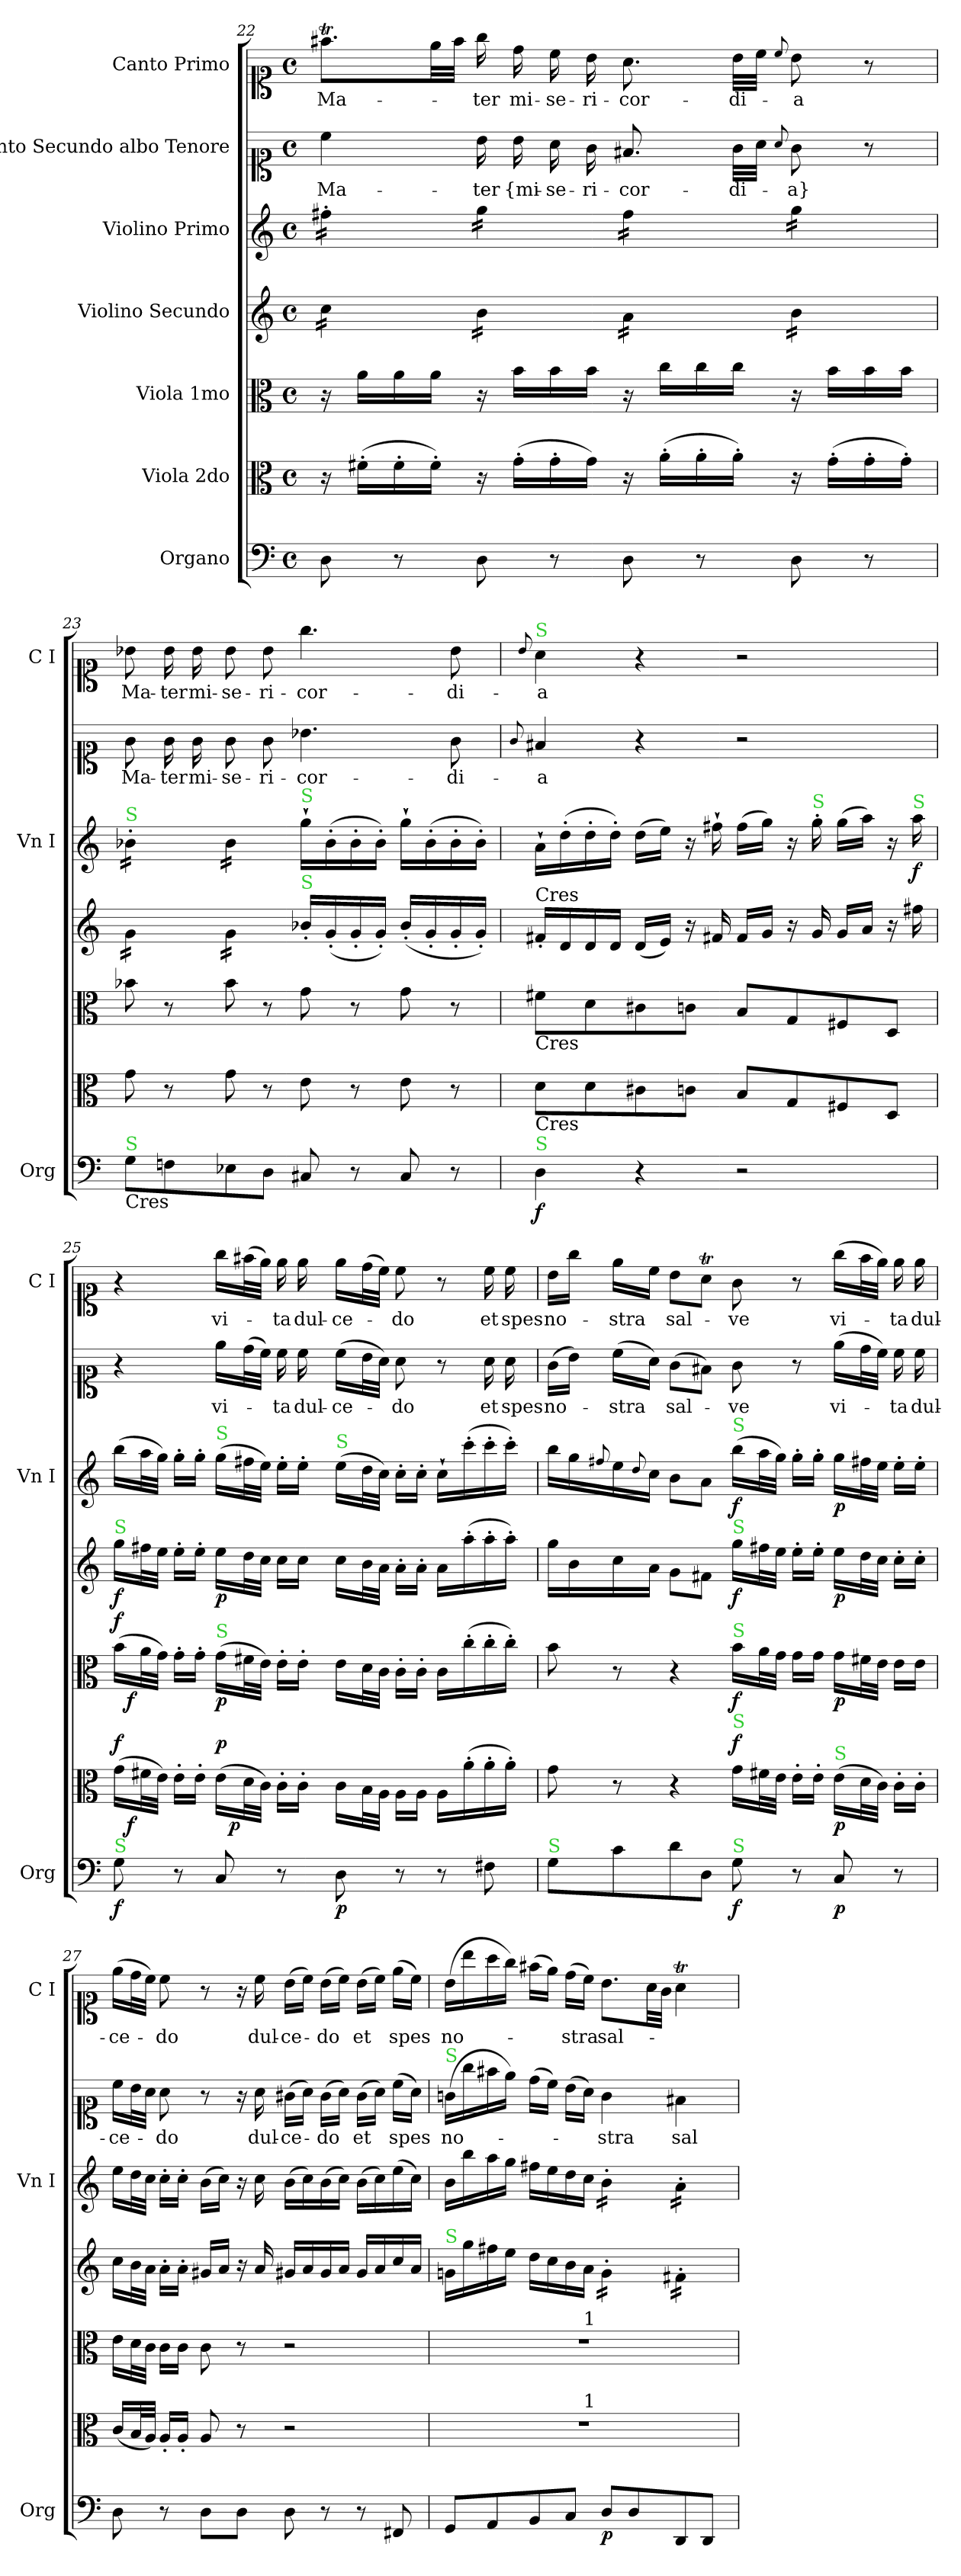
**kern	**dynam	**kern	**dynam	**kern	**dynam	**kern	**dynam	**kern	**dynam	**kern	**text	**kern	**text
*part7	*part7	*part6	*part6	*part5	*part5	*part4	*part4	*part3	*part3	*part2	*part2	*part1	*part1
*staff7	*staff7	*staff6	*staff6	*staff5	*staff5	*staff4	*staff4	*staff3	*staff3	*staff2	*staff2	*staff1	*staff1
*I"Organo	*	*I"Viola 2do	*	*I"Viola 1mo	*	*I"Violino Secundo	*	*I"Violino Primo	*	*I"Canto Secundo albo Tenore	*	*I"Canto Primo	*
*I'Org	*	*	*	*	*	*	*	*I'Vn I	*	*	*	*I'C I	*
*clefF4	*	*clefC3	*	*clefC3	*	*clefG2	*	*clefG2	*	*clefC1	*	*clefC1	*
*k[]	*	*k[]	*	*k[]	*	*k[]	*	*k[]	*	*k[]	*	*k[]	*
*C:	*	*C:	*	*C:	*	*C:	*	*C:	*	*C:	*	*C:	*
*M4/4	*	*M4/4	*	*M4/4	*	*M4/4	*	*M4/4	*	*M4/4	*	*M4/4	*
*met(c)	*	*met(c)	*	*met(c)	*	*met(c)	*	*met(c)	*	*met(c)	*	*met(c)	*
=22	=22	=22	=22	=22	=22	=22	=22	=22	=22	=22	=22	=22	=22
!	!	!	!	!	!	!	!	!LO:TX:a:color=limegreen:t=S	!	!	!	!	!
*	*	*	*	*	*	*tremolo	*	*	*	*	*	*	*
*	*	*	*	*	*	*	*	*tremolo	*	*	*	*	*
8D\	.	16r	.	16r	.	16cc\LL	.	16ff#X'\LL	.	4cc\	Ma-	8.ff#Xt\L	Ma-
.	.	(16f#X'\LL	.	16a\LL	.	16cc\	.	16ff#X'\	.	.	.	.	.
8r	.	16f#'\	.	16a\	.	16cc\	.	16ff#X'\	.	.	.	.	.
.	.	16f#'\JJ)	.	16a\JJ	.	16cc\JJ	.	16ff#X'\JJ	.	.	.	32ee\LL	.
.	.	.	.	.	.	.	.	.	.	.	.	32ff#\JJJ	.
8D\	.	16r	.	16r	.	16b\LL	.	16gg\LL	.	16b\	-ter	16gg\	-ter
.	.	(16g'\LL	.	16b\LL	.	16b\	.	16gg\	.	16b\	{mi-	16dd\	mi-
8r	.	16g'\	.	16b\	.	16b\	.	16gg\	.	16a\	-se-	16cc\	-se-
.	.	16g\JJ)	.	16b\JJ	.	16b\JJ	.	16gg\JJ	.	16g\	-ri-	16b\	-ri-
8D\	.	16r	.	16r	.	16a\LL	.	16ff#\LL	.	8.f#X/	-cor-	8.a\	-cor-
.	.	(16a'\LL	.	16cc\LL	.	16a\	.	16ff#\	.	.	.	.	.
8r	.	16a'\	.	16cc\	.	16a\	.	16ff#\	.	.	.	.	.
.	.	16a'\JJ)	.	16cc\JJ	.	16a\JJ	.	16ff#\JJ	.	32g\LLL	-di-	32b\LLL	-di-
.	.	.	.	.	.	.	.	.	.	32a\JJJ	.	32cc\JJJ	.
.	.	.	.	.	.	.	.	.	.	8qqa/	.	8qqcc/	.
8D\	.	16r	.	16r	.	16b\LL	.	16gg\LL	.	8g\	-a}	8b\	-a
.	.	(16g'\LL	.	16b\LL	.	16b\	.	16gg\	.	.	.	.	.
8r	.	16g'\	.	16b\	.	16b\	.	16gg\	.	8r	.	8r	.
.	.	16g'\JJ)	.	16b\JJ	.	16b\JJ	.	16gg\JJ	.	.	.	.	.
=23	=23	=23	=23	=23	=23	=23	=23	=23	=23	=23	=23	=23	=23
!	!	!	!	!	!	!	!	!LO:TX:a:color=limegreen:t=S	!	!	!	!	!
!LO:TX:b:t=Cres	!	!	!	!	!	!	!	!	!	!	!	!	!
!LO:TX:a:color=limegreen:t=S	!	!	!	!	!	!	!	!	!	!	!	!	!
8G\L	.	8g\	.	8b-X\	.	16g\LL	.	16b-X'\LL	.	8g\	Ma-	8b-X\	Ma-
.	.	.	.	.	.	16g\	.	16b-X'\	.	.	.	.	.
8Fn\	.	8r	.	8r	.	16g\	.	16b-X'\	.	16g\	-ter	16b-\	-ter
.	.	.	.	.	.	16g\JJ	.	16b-X'\JJ	.	16g\	mi-	16b-\	mi-
8E-X\	.	8g\	.	8b-\	.	16g\LL	.	16b-\LL	.	8g\	-se-	8b-\	-se-
.	.	.	.	.	.	16g\	.	16b-\	.	.	.	.	.
8D\J	.	8r	.	8r	.	16g\	.	16b-\	.	8g\	-ri-	8b-\	-ri-
.	.	.	.	.	.	16g\JJ	.	16b-\JJ	.	.	.	.	.
*	*	*	*	*	*	*	*	*Xtremolo	*	*	*	*	*
*	*	*	*	*	*	*Xtremolo	*	*	*	*	*	*	*
!	!	!	!	!	!	!	!	!LO:TX:a:color=limegreen:t=S	!	!	!	!	!
!	!	!	!	!	!	!LO:TX:a:color=limegreen:t=S	!	!	!	!	!	!	!
8C#X/	.	8e\	.	8g\	.	16b-X'/LL	.	16gg`\LL	.	4.b-X\	-cor-	4.gg\	-cor-
.	.	.	.	.	.	(16g'/	.	(16b-'\	.	.	.	.	.
8r	.	8r	.	8r	.	16g'/	.	16b-'\	.	.	.	.	.
.	.	.	.	.	.	16g'/JJ)	.	16b-'\JJ)	.	.	.	.	.
8C#/	.	8e\	.	8g\	.	(16b-'/LL	.	16gg`\LL	.	.	.	.	.
.	.	.	.	.	.	16g'/	.	(16b-'\	.	.	.	.	.
8r	.	8r	.	8r	.	16g'/	.	16b-'\	.	8g\	-di-	8b-\	-di-
.	.	.	.	.	.	16g'/JJ)	.	16b-'\JJ)	.	.	.	.	.
=24	=24	=24	=24	=24	=24	=24	=24	=24	=24	=24	=24	=24	=24
.	.	.	.	.	.	.	.	.	.	8qqg/	.	8qqb/	.
!	!	!	!	!	!	!	!	!	!	!	!	!LO:TX:a:color=limegreen:t=S	!
!	!	!	!	!	!	!LO:TX:a:t=Cres	!	!	!	!	!	!	!
!	!	!	!	!LO:TX:b:t=Cres	!	!	!	!	!	!	!	!	!
!	!	!LO:TX:b:t=Cres	!	!	!	!	!	!	!	!	!	!	!
!LO:TX:a:color=limegreen:t=S	!	!	!	!	!	!	!	!	!	!	!	!	!
!	!LO:DY:b	!	!	!	!	!	!	!	!	!	!	!	!
4D\	f	8d\L	.	8f#X\L	.	16f#X'/LL	.	16a`\LL	.	4f#X/	-a	4a\	-a
.	.	.	.	.	.	16d/	.	(16dd'\	.	.	.	.	.
.	.	8d\	.	8d\	.	16d/	.	16dd'\	.	.	.	.	.
.	.	.	.	.	.	16d/JJ	.	16dd'\JJ)	.	.	.	.	.
4r	.	8c#X\	.	8c#X\	.	(16d/LL	.	(16dd\LL	.	4r	.	4r	.
.	.	.	.	.	.	16e/JJ)	.	16ee\JJ)	.	.	.	.	.
.	.	8cn\J	.	8cn\J	.	16r	.	16r	.	.	.	.	.
.	.	.	.	.	.	16f#X/	.	16ff#X`\	.	.	.	.	.
2r	.	8B/L	.	8B/L	.	16f#/LL	.	(16ff#\LL	.	2r	.	2r	.
.	.	.	.	.	.	16g/JJ	.	16gg\JJ)	.	.	.	.	.
.	.	8G/	.	8G/	.	16r	.	16r	.	.	.	.	.
!	!	!	!	!	!	!	!	!LO:TX:a:color=limegreen:t=S	!	!	!	!	!
.	.	.	.	.	.	16g/	.	16gg'\	.	.	.	.	.
.	.	8F#X/	.	8F#X/	.	16g/LL	.	(16gg\LL	.	.	.	.	.
.	.	.	.	.	.	16a/JJ	.	16aa\JJ)	.	.	.	.	.
.	.	8D/J	.	8D/J	.	16r	.	16r	.	.	.	.	.
!	!	!	!	!	!	!	!	!LO:TX:a:color=limegreen:t=S	!	!	!	!	!
!	!	!	!	!	!	!	!	!	!LO:DY:b	!	!	!	!
.	.	.	.	.	.	16ff#X\	.	16aa\	f	.	.	.	.
=25	=25	=25	=25	=25	=25	=25	=25	=25	=25	=25	=25	=25	=25
!	!	!	!	!	!	!LO:TX:a:color=limegreen:t=S	!	!	!	!	!	!	!
!	!	!	!	!LO:TX:a:color=limegreen:t=S	!	!	!	!	!	!	!	!	!
!	!	!LO:TX:a:color=limegreen:t=S	!	!	!	!	!	!	!	!	!	!	!
!	!	!LO:TX:a:color=limegreen:t=S	!	!	!	!	!	!	!	!	!	!	!
!LO:TX:a:color=limegreen:t=S	!	!	!	!	!	!	!	!	!	!	!	!	!
!	!LO:DY:b	!	!LO:DY:a	!	!LO:DY:a	!	!LO:DY:b	!	!	!	!	!	!
*	*	*^	*	*^	*	*	*	*	*	*	*	*	*
*	*	*	*^	*	*	*	*	*	*	*	*	*	*	*	*
8G\	f	(16g\LL	32ryy	4ryy	f	(16b\LL	32ryy	f	16gg\LL	f	(16bb\LL	.	4r	.	4r	.
!	!	!	!	!	!LO:DY:b	!	!	!LO:DY:b	!	!	!	!	!	!	!	!
.	.	.	2ryy	.	f	.	2ryy	f	.	.	.	.	.	.	.	.
.	.	32f#X\L	.	.	.	32a\L	.	.	32ff#X\L	.	32aa\L	.	.	.	.	.
.	.	32e\JJJ)	.	.	.	32g\JJJ)	.	.	32ee\JJJ	.	32gg\JJJ)	.	.	.	.	.
8r	.	16e'\LL	.	.	.	16g'\LL	.	.	16ee'\LL	.	16gg'\LL	.	.	.	.	.
.	.	16e'\JJ	.	.	.	16g'\JJ	.	.	16ee'\JJ	.	16gg'\JJ	.	.	.	.	.
!	!	!	!	!	!	!	!	!	!	!	!LO:TX:a:color=limegreen:t=S	!	!	!	!	!
!	!	!	!	!	!	!LO:TX:a:color=limegreen:t=S	!	!	!	!	!	!	!	!	!	!
!	!	!	!	!	!LO:DY:a	!	!	!LO:DY:b	!	!LO:DY:b	!	!	!	!	!	!
8C/	.	(16e\LL	.	32ryy	p	(16g\LL	.	p	16ee\LL	p	(16gg\LL	.	16ee\LL	vi-	16gg\LL	vi-
!	!	!	!	!	!LO:DY:b	!	!	!	!	!	!	!	!	!	!	!
.	.	.	.	2ryy	p	.	.	.	.	.	.	.	.	.	.	.
.	.	32d\L	.	.	.	32f#X\L	.	.	32dd\L	.	32ff#X\L	.	(32dd\L	.	(32ff#X\L	.
.	.	32c\JJJ)	.	.	.	32e\JJJ)	.	.	32cc\JJJ	.	32ee\JJJ)	.	32cc\JJJ)	.	32ee\JJJ)	.
8r	.	16c'\LL	.	.	.	16e'\LL	.	.	16cc\LL	.	16ee'\LL	.	16cc\	-ta	16ee\	-ta
.	.	16c'\JJ	.	.	.	16e'\JJ	.	.	16cc\JJ	.	16ee'\JJ	.	16cc\	dul-	16ee\	dul-
!	!	!	!	!	!	!	!	!	!	!	!LO:TX:a:color=limegreen:t=S	!	!	!	!	!
!	!LO:DY:b	!	!	!	!	!	!	!	!	!	!	!	!	!	!	!
8D\	p	16c\LL	.	.	.	16e\LL	.	.	16cc\LL	.	(16ee\LL	.	(16cc\LL	-ce-	16ee\LL	-ce-
.	.	.	4...ryy	.	.	.	4...ryy	.	.	.	.	.	.	.	.	.
.	.	32B\L	.	.	.	32d\L	.	.	32b\L	.	32dd\L	.	32b\L	.	(32dd\L	.
.	.	32A\JJJ	.	.	.	32c\JJJ	.	.	32a\JJJ	.	32cc\JJJ)	.	32a\JJJ)	.	32cc\JJJ)	.
8r	.	16A\LL	.	.	.	16c'\LL	.	.	16a'\LL	.	16cc'\LL	.	8a\	-do	8cc\	-do
.	.	16A\JJ	.	.	.	16c'\JJ	.	.	16a'\JJ	.	16cc'\JJ	.	.	.	.	.
8r	.	16A\LL	.	.	.	16c\LL	.	.	16a\LL	.	16cc`\LL	.	8r	.	8r	.
.	.	.	.	8..ryy	.	.	.	.	.	.	.	.	.	.	.	.
.	.	(16a'\	.	.	.	(16cc'\	.	.	(16aa'\	.	(16ccc'\	.	.	.	.	.
8F#X\	.	16a'\	.	.	.	16cc'\	.	.	16aa'\	.	16ccc'\	.	16a\	et	16cc\	et
.	.	16a'\JJ)	.	.	.	16cc'\JJ)	.	.	16aa'\JJ)	.	16ccc'\JJ)	.	16a\	spes	16cc\	spes
=26	=26	=26	=26	=26	=26	=26	=26	=26	=26	=26	=26	=26	=26	=26	=26	=26
!LO:TX:a:color=limegreen:t=S	!	!	!	!	!	!	!	!	!	!	!	!	!	!	!	!
*	*	*v	*v	*v	*	*	*	*	*	*	*	*	*	*	*	*
*	*	*	*	*v	*v	*	*	*	*	*	*	*	*	*
8G\L	.	8g\	.	8b\	.	16gg\LL	.	16bb\LL	.	(16g\LL	no-	16b\LL	no-
.	.	.	.	.	.	16b\	.	16gg\	.	16b\JJ)	.	16gg\JJ	.
.	.	.	.	.	.	.	.	8qqff#X/	.	.	.	.	.
8c\	.	8r	.	8r	.	16cc\	.	16ee\	.	(16cc\LL	-stra	16ee\LL	-stra
.	.	.	.	.	.	.	.	8qqdd/	.	.	.	.	.
.	.	.	.	.	.	16a\JJ	.	16cc\JJ	.	16a\JJ)	.	16cc\JJ	.
8d\	.	4r	.	4r	.	8g\L	.	8b\L	.	(8g\L	sal-	8b\L	sal-
8D/J	.	.	.	.	.	8f#X\J	.	8a\J	.	8f#X\J)	.	8aT\J	.
!	!	!	!	!	!	!	!	!LO:TX:a:color=limegreen:t=S	!	!	!	!	!
!	!	!	!	!	!	!LO:TX:a:color=limegreen:t=S	!	!	!	!	!	!	!
!	!	!	!	!LO:TX:a:color=limegreen:t=S	!	!	!	!	!	!	!	!	!
!	!	!LO:TX:a:color=limegreen:t=S	!	!	!	!	!	!	!	!	!	!	!
!LO:TX:a:color=limegreen:t=S	!	!	!	!	!	!	!	!	!	!	!	!	!
!	!LO:DY:b	!	!LO:DY:a	!	!LO:DY:b	!	!LO:DY:b	!	!LO:DY:b	!	!	!	!
8G\	f	16g\LL	f	16b\LL	f	16gg\LL	f	(16bb\LL	f	8g\	-ve	8g\	-ve
.	.	32f#X\L	.	32a\L	.	32ff#X\L	.	32aa\L	.	.	.	.	.
.	.	32e\JJJ	.	32g\JJJ	.	32ee\JJJ	.	32gg\JJJ)	.	.	.	.	.
8r	.	16e'\LL	.	16g\LL	.	16ee'\LL	.	16gg'\LL	.	8r	.	8r	.
.	.	16e'\JJ	.	16g\JJ	.	16ee'\JJ	.	16gg'\JJ	.	.	.	.	.
!	!	!LO:TX:a:color=limegreen:t=S	!	!	!	!	!	!	!	!	!	!	!
!	!LO:DY:b	!	!LO:DY:b	!	!LO:DY:b	!	!LO:DY:b	!	!LO:DY:b	!	!	!	!
8C/	p	(16e\LL	p	16g\LL	p	16ee\LL	p	16gg\LL	p	(16ee\LL	vi-	(16gg\LL	vi-
.	.	32d\L	.	32f#X\L	.	32dd\L	.	32ff#X\L	.	32dd\L	.	32ff\L	.
.	.	32c\JJJ)	.	32e\JJJ	.	32cc\JJJ	.	32ee\JJJ	.	32cc\JJJ)	.	32ee\JJJ)	.
8r	.	16c'\LL	.	16e\LL	.	16cc'\LL	.	16ee'\LL	.	16cc\	-ta	16ee\	-ta
.	.	16c'\JJ	.	16e\JJ	.	16cc'\JJ	.	16ee'\JJ	.	16cc\	dul-	16ee\	dul-
=27	=27	=27	=27	=27	=27	=27	=27	=27	=27	=27	=27	=27	=27
8D\	.	(16c/LL	.	16e\LL	.	16cc\LL	.	16ee\LL	.	16cc\LL	-ce-	(16ee\LL	-ce-
.	.	32B/L	.	32d\L	.	32b\L	.	32dd\L	.	32b\L	.	32dd\L	.
.	.	32A/JJJ)	.	32c\JJJ	.	32a\JJJ	.	32cc\JJJ	.	32a\JJJ	.	32cc\JJJ)	.
8r	.	16A'/LL	.	16c\LL	.	16a'\LL	.	16cc'\LL	.	8a\	-do	8cc\	-do
.	.	16A'/JJ	.	16c\JJ	.	16a'\JJ	.	16cc'\JJ	.	.	.	.	.
8D\L	.	8A/	.	8c\	.	16g#X/LL	.	(16b\LL	.	8r	.	8r	.
.	.	.	.	.	.	16a/JJ	.	16cc\JJ)	.	.	.	.	.
8D\J	.	8r	.	8r	.	16r	.	16r	.	16r	.	16r	.
.	.	.	.	.	.	16a/	.	16cc\	.	16a\	dul-	16cc\	dul-
8D\	.	2r	.	2r	.	16g#X/LL	.	(16b\LL	.	(16g#X\LL	-ce-	(16b\LL	-ce-
.	.	.	.	.	.	16a/	.	16cc\)	.	16a\JJ)	.	16cc\JJ)	.
8r	.	.	.	.	.	16g#/	.	(16b\	.	(16g#\LL	-do	(16b\LL	-do
.	.	.	.	.	.	16a/JJ	.	16cc\JJ)	.	16a\JJ)	.	16cc\JJ)	.
8r	.	.	.	.	.	16g#/LL	.	(16b\LL	.	(16g#\LL	et	(16b\LL	et
.	.	.	.	.	.	16a/	.	16cc\)	.	16a\JJ)	.	16cc\JJ)	.
8FF#X/	.	.	.	.	.	16cc/	.	(16ee\	.	(16cc\LL	spes	(16ee\LL	spes
.	.	.	.	.	.	16a/JJ	.	16cc\JJ)	.	16a\JJ)	.	16cc\JJ)	.
=28	=28	=28	=28	=28	=28	=28	=28	=28	=28	=28	=28	=28	=28
!	!	!	!	!	!	!	!	!	!	!LO:TX:a:color=limegreen:t=S	!	!	!
!	!	!	!	!	!	!LO:TX:a:color=limegreen:t=S	!	!	!	!	!	!	!
!	!	!	!	!LO:TX:a:color=limegreen:t=S	!	!	!	!	!	!	!	!	!
!	!	!LO:TX:a:color=limegreen:t=S	!	!	!	!	!	!	!	!	!	!	!
*	*	*^	*	*^	*	*	*	*	*	*	*	*	*
8GG/L	.	1r	4..ryy	.	1r	4..ryy	.	16gn/LL	.	16b\LL	.	(16gn\LL	no-	(16b\LL	no-
.	.	.	.	.	.	.	.	16gg\	.	16bb\	.	16gg\	.	16bb\	.
8AA/	.	.	.	.	.	.	.	16ff#X\	.	16aa\	.	16ff#X\	.	16aa\	.
.	.	.	.	.	.	.	.	16ee\JJ	.	16gg\JJ	.	16ee\JJ)	.	16gg\JJ)	.
8BB/	.	.	.	.	.	.	.	16dd\LL	.	16ff#X\LL	.	(16dd\LL	.	(16ff#X\LL	.
.	.	.	.	.	.	.	.	16cc\	.	16ee\	.	16cc\JJ)	.	16ee\JJ)	.
8C/J	.	.	.	.	.	.	.	16b\	.	16dd\	.	(16b\LL	.	(16dd\LL	-stra
!	!	!	!	!	!	!LO:TX:a:t=1	!	!	!	!	!	!	!	!	!
!	!	!	!LO:TX:a:t=1	!	!	!	!	!	!	!	!	!	!	!	!
.	.	.	2ryy	.	.	2ryy	.	16a\JJ	.	16cc\JJ	.	16a\JJ)	.	16cc\JJ)	.
!	!	!	!	!	!	!	!	!	!	!LO:TX:a:color=limegreen:t=S	!	!	!	!	!
!	!	!	!	!	!	!	!	!LO:TX:a:color=limegreen:t=S	!	!	!	!	!	!	!
!	!LO:DY:b	!	!	!	!	!	!	!	!	!	!	!	!	!	!
*	*	*	*	*	*	*	*	*tremolo	*	*	*	*	*	*	*
*	*	*	*	*	*	*	*	*	*	*tremolo	*	*	*	*	*
8D/L	p	.	.	.	.	.	.	16g'\LL	.	16b'\LL	.	4g\	-stra	8.b\L	sal-
.	.	.	.	.	.	.	.	16g'\	.	16b'\	.	.	.	.	.
8D/	.	.	.	.	.	.	.	16g'\	.	16b'\	.	.	.	.	.
.	.	.	.	.	.	.	.	16g'\JJ	.	16b'\JJ	.	.	.	32a\LL	.
.	.	.	.	.	.	.	.	.	.	.	.	.	.	32g\JJJ	.
8DD/	.	.	.	.	.	.	.	16f#X'\LL	.	16a'\LL	.	4f#X\	sal-	4aT\	.
.	.	.	.	.	.	.	.	16f#X'\	.	16a'\	.	.	.	.	.
8DD/J	.	.	.	.	.	.	.	16f#X'\	.	16a'\	.	.	.	.	.
.	.	.	16ryy	.	.	16ryy	.	16f#X'\JJ	.	16a'\JJ	.	.	.	.	.
*	*	*	*	*	*	*	*	*	*	*Xtremolo	*	*	*	*	*
*	*	*	*	*	*	*	*	*Xtremolo	*	*	*	*	*	*	*
*	*	*v	*v	*	*	*	*	*	*	*	*	*	*	*	*
*	*	*	*	*v	*v	*	*	*	*	*	*	*	*	*
=	=	=	=	=	=	=	=	=	=	=	=	=	=
*-	*-	*-	*-	*-	*-	*-	*-	*-	*-	*-	*-	*-	*-
